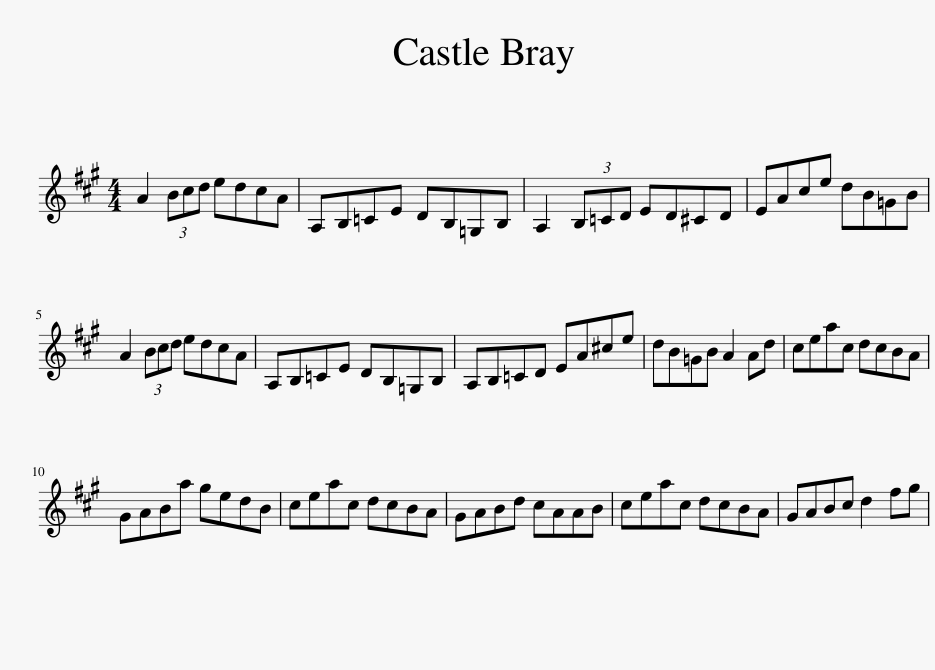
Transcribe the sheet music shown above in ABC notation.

X:1
L:1/8
M:4/4
I:linebreak $
K:A
V:1 treble
V:1
 A2 (3Bcd edcA | A,B,=CE DB,=G,B, | A,2 (3B,=CD ED^CD | EAce dB=GB |$ A2 (3Bcd edcA | %5
 A,B,=CE DB,=G,B, | A,B,=CD EA^ce | dB=GB A2 Ad | ceac dcBA |$ GABa gedB | %10
 ceac dcBA | GABd cAAB | ceac dcBA | GABc d2 fg | %14
